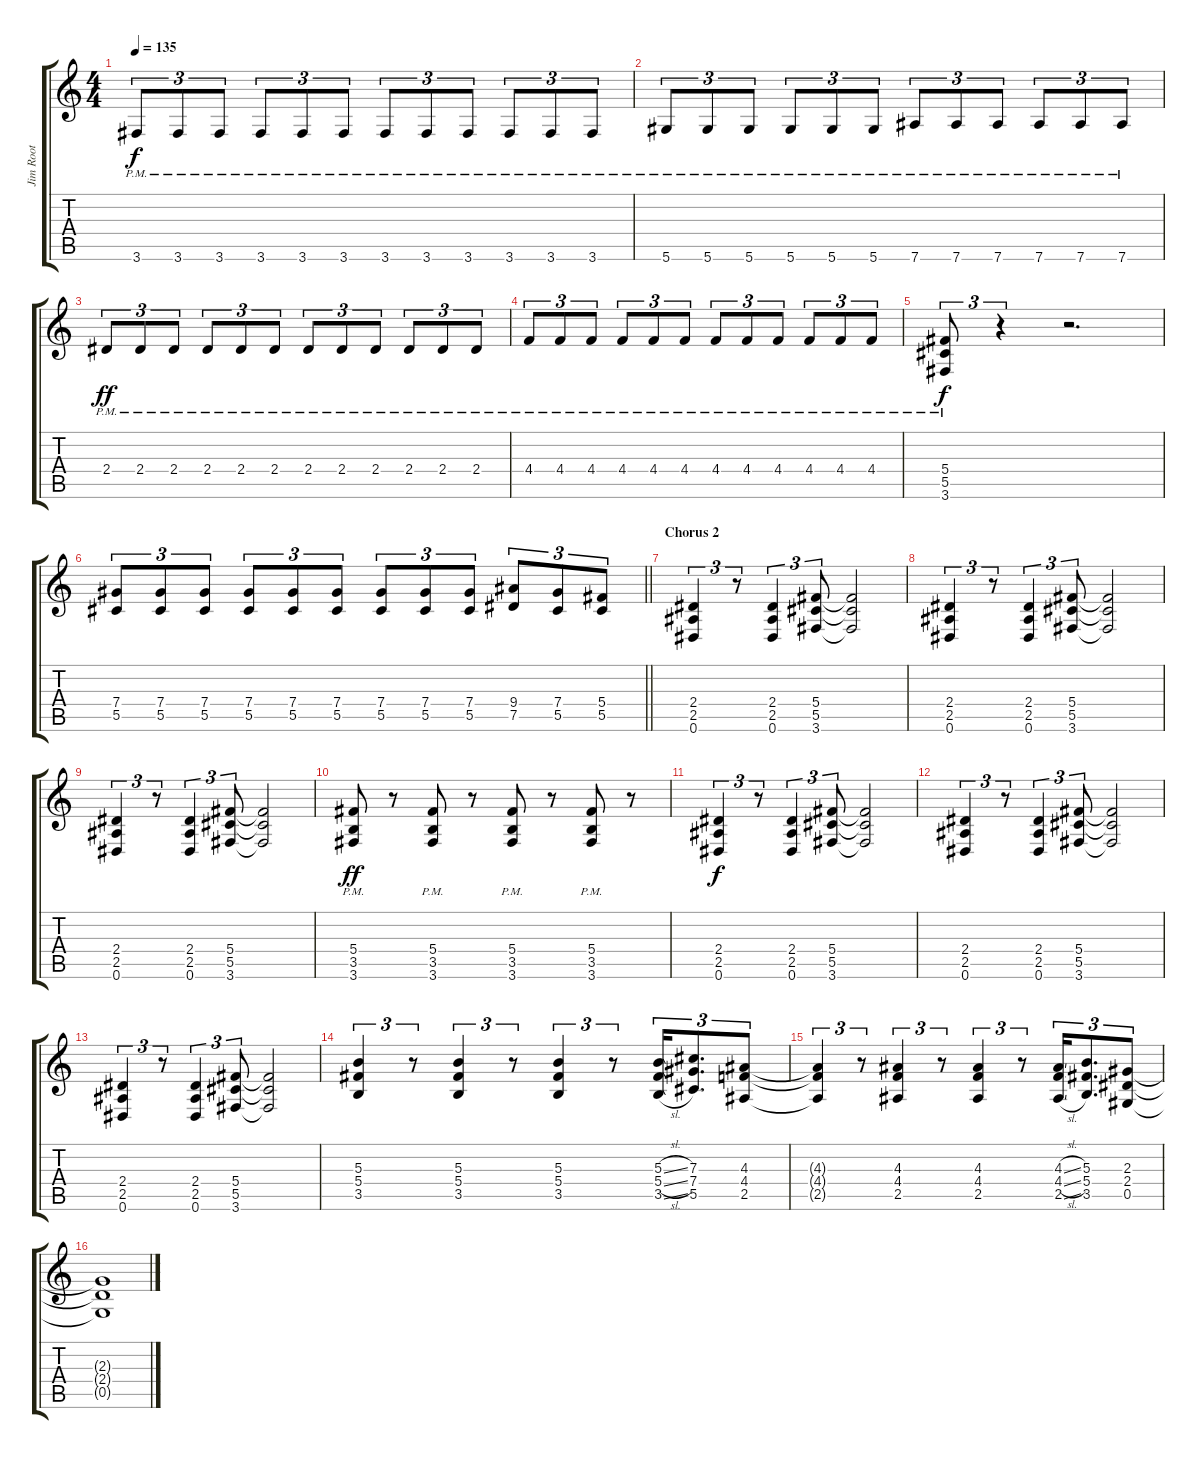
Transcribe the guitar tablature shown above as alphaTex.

\track ("Jim Root" "Jim Root") {instrument distortionguitar}
\staff {score tabs}
\tuning (Eb4 Bb3 Gb3 Db3 Ab2 Eb2) {hide}
\ts (4 4)
\tempo 135
\clef g2
\ks c
3.6{pm}.8{tu (3 2) dy f} 3.6{pm}.8{tu (3 2)} 3.6{pm}.8{tu (3 2)} 3.6{pm}.8{tu (3 2)} 3.6{pm}.8{tu (3 2)} 3.6{pm}.8{tu (3 2)} 3.6{pm}.8{tu (3 2)} 3.6{pm}.8{tu (3 2)} 3.6{pm}.8{tu (3 2)} 3.6{pm}.8{tu (3 2)} 3.6{pm}.8{tu (3 2)} 3.6{pm}.8{tu (3 2)} |
5.6{pm}.8{tu (3 2)} 5.6{pm}.8{tu (3 2)} 5.6{pm}.8{tu (3 2)} 5.6{pm}.8{tu (3 2)} 5.6{pm}.8{tu (3 2)} 5.6{pm}.8{tu (3 2)} 7.6{pm}.8{tu (3 2)} 7.6{pm}.8{tu (3 2)} 7.6{pm}.8{tu (3 2)} 7.6{pm}.8{tu (3 2)} 7.6{pm}.8{tu (3 2)} 7.6{pm}.8{tu (3 2)} |
2.4{pm}.8{tu (3 2) dy ff} 2.4{pm}.8{tu (3 2)} 2.4{pm}.8{tu (3 2)} 2.4{pm}.8{tu (3 2)} 2.4{pm}.8{tu (3 2)} 2.4{pm}.8{tu (3 2)} 2.4{pm}.8{tu (3 2)} 2.4{pm}.8{tu (3 2)} 2.4{pm}.8{tu (3 2)} 2.4{pm}.8{tu (3 2)} 2.4{pm}.8{tu (3 2)} 2.4{pm}.8{tu (3 2)} |
4.4{pm}.8{tu (3 2) volume 13} 4.4{pm}.8{tu (3 2)} 4.4{pm}.8{tu (3 2)} 4.4{pm}.8{tu (3 2)} 4.4{pm}.8{tu (3 2)} 4.4{pm}.8{tu (3 2)} 4.4{pm}.8{tu (3 2)} 4.4{pm}.8{tu (3 2)} 4.4{pm}.8{tu (3 2)} 4.4{pm}.8{tu (3 2)} 4.4{pm}.8{tu (3 2)} 4.4{pm}.8{tu (3 2)} |
(5.4 5.5 3.6{pm}).8{tu (3 2) dy f volume 13} r.4{tu (3 2)} r.2{d} |
\barLineRight lightlight
(7.4 5.5).8{tu (3 2)} (7.4 5.5).8{tu (3 2)} (7.4 5.5).8{tu (3 2)} (7.4 5.5).8{tu (3 2)} (7.4 5.5).8{tu (3 2)} (7.4 5.5).8{tu (3 2)} (7.4 5.5).8{tu (3 2)} (7.4 5.5).8{tu (3 2)} (7.4 5.5).8{tu (3 2)} (9.4 7.5).8{tu (3 2)} (7.4 5.5).8{tu (3 2)} (5.4 5.5).8{tu (3 2)} |
\section ("" "Chorus 2")
(2.4 2.5 0.6).4{tu (3 2)} r.8{tu (3 2)} (2.4 2.5 0.6).4{tu (3 2)} (5.4 5.5 3.6).8{tu (3 2)} (5.4{t} 5.5{t} 3.6{t}).2 |
(2.4 2.5 0.6).4{tu (3 2)} r.8{tu (3 2)} (2.4 2.5 0.6).4{tu (3 2)} (5.4 5.5 3.6).8{tu (3 2)} (5.4{t} 5.5{t} 3.6{t}).2 |
(2.4 2.5 0.6).4{tu (3 2)} r.8{tu (3 2)} (2.4 2.5 0.6).4{tu (3 2)} (5.4 5.5 3.6).8{tu (3 2)} (5.4{t} 5.5{t} 3.6{t}).2 |
(5.4{pm} 3.5{pm} 3.6{pm}).8{dy ff} r.8 (5.4{pm} 3.5{pm} 3.6{pm}).8 r.8 (5.4{pm} 3.5{pm} 3.6{pm}).8 r.8 (5.4{pm} 3.5{pm} 3.6{pm}).8 r.8 |
(2.4 2.5 0.6).4{tu (3 2) dy f} r.8{tu (3 2)} (2.4 2.5 0.6).4{tu (3 2)} (5.4 5.5 3.6).8{tu (3 2)} (5.4{t} 5.5{t} 3.6{t}).2 |
(2.4 2.5 0.6).4{tu (3 2)} r.8{tu (3 2)} (2.4 2.5 0.6).4{tu (3 2)} (5.4 5.5 3.6).8{tu (3 2)} (5.4{t} 5.5{t} 3.6{t}).2 |
(2.4 2.5 0.6).4{tu (3 2)} r.8{tu (3 2)} (2.4 2.5 0.6).4{tu (3 2)} (5.4 5.5 3.6).8{tu (3 2)} (5.4{t} 5.5{t} 3.6{t}).2 |
(5.3 5.4 3.5).4{tu (3 2)} r.8{tu (3 2)} (5.3 5.4 3.5).4{tu (3 2)} r.8{tu (3 2)} (5.3 5.4 3.5).4{tu (3 2)} r.8{tu (3 2)} (5.3{sl} 5.4{sl} 3.5{sl}).16{tu (3 2)} (7.3 7.4 5.5).8{d tu (3 2)} (4.3 4.4 2.5).8{tu (3 2)} |
(4.3{t} 4.4{t} 2.5{t}).4{tu (3 2)} r.8{tu (3 2)} (4.3 4.4 2.5).4{tu (3 2)} r.8{tu (3 2)} (4.3 4.4 2.5).4{tu (3 2)} r.8{tu (3 2)} (4.3{sl} 4.4{sl} 2.5{sl}).16{tu (3 2)} (5.3 5.4 3.5).8{d tu (3 2)} (2.3 2.4 0.5).8{tu (3 2)} |
(2.3{t} 2.4{t} 0.5{t}).1
